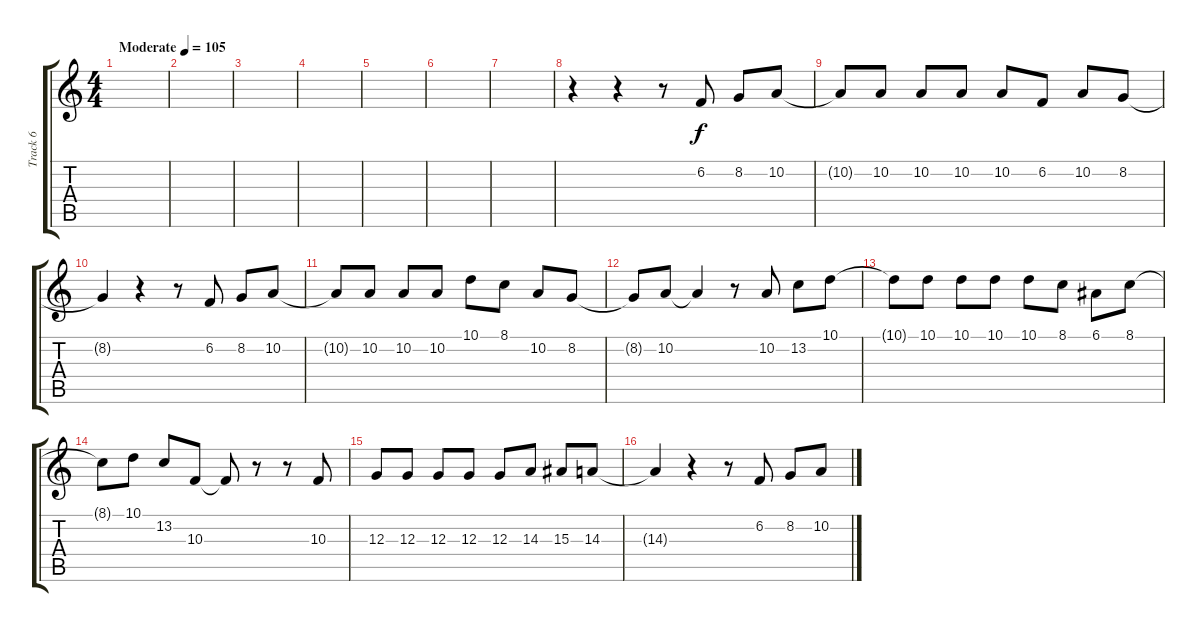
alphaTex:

\track ("Track 6" "Track 6") {instrument altosax}
\staff {score tabs}
\tuning (E4 B3 G3 D3 A2 E2) {hide}
\ts (4 4)
\tempo (105 "Moderate")
\clef g2
\ks c
|
|
|
|
|
|
|
r.4 r.4 r.8 6.2.8 8.2.8 10.2.8 |
10.2{t}.8 10.2.8 10.2.8 10.2.8 10.2.8 6.2.8 10.2.8 8.2.8 |
8.2{t}.4 r.4 r.8 6.2.8 8.2.8 10.2.8 |
10.2{t}.8 10.2.8 10.2.8 10.2.8 10.1.8 8.1.8 10.2.8 8.2.8 |
8.2{t}.8 10.2.8 10.2{t}.4 r.8 10.2.8 13.2.8 10.1.8 |
10.1{t}.8 10.1.8 10.1.8 10.1.8 10.1.8 8.1.8 6.1.8 8.1.8 |
8.1{t}.8 10.1.8 13.2.8 10.3.8 10.3{t}.8 r.8 r.8 10.3.8 |
12.3.8 12.3.8 12.3.8 12.3.8 12.3.8 14.3.8 15.3.8 14.3.8 |
14.3{t}.4 r.4 r.8 6.2.8 8.2.8 10.2.8
